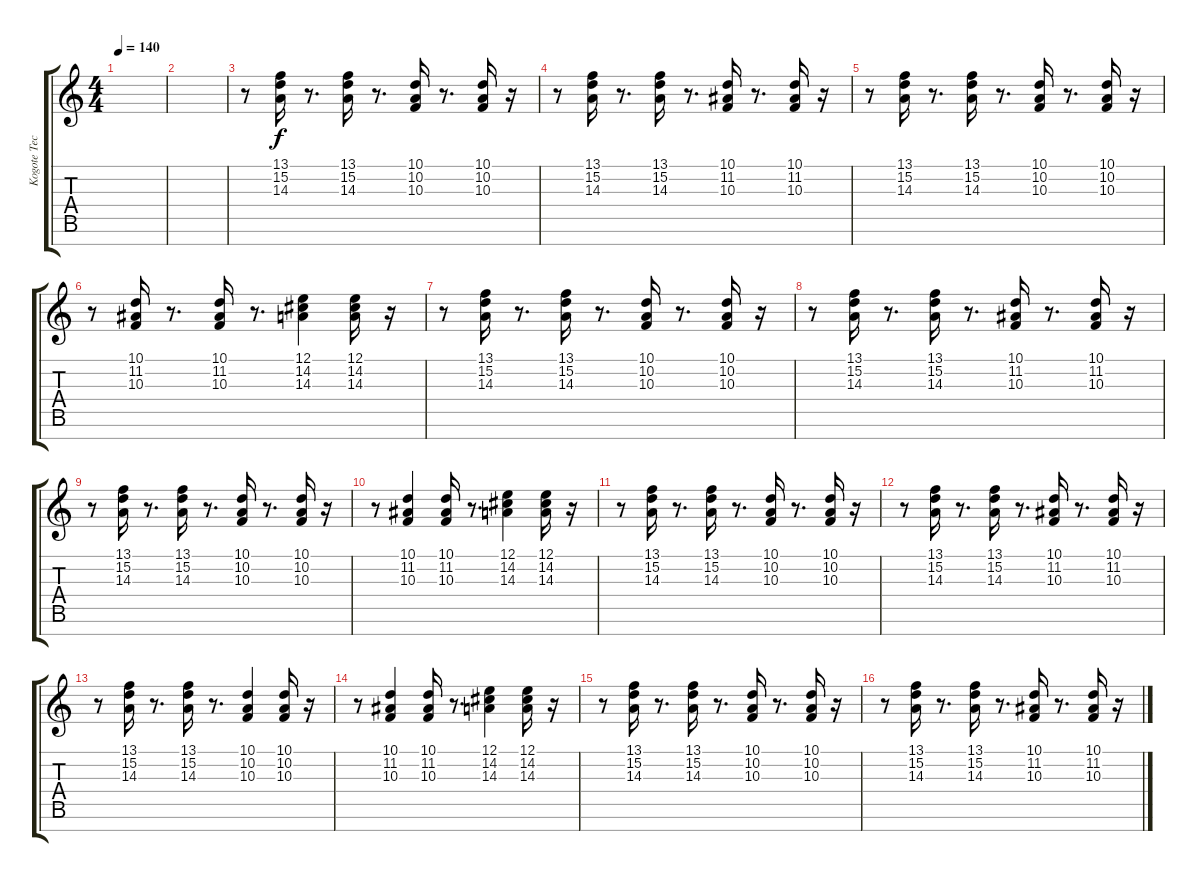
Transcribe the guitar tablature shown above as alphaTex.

\track ("Kogote Teclado" "Kogote Tec") {instrument accordion}
\staff {score tabs}
\tuning (E4 B3 G3 D3 A2 E2 B1) {hide}
\ts (4 4)
\tempo 140
\clef g2
\ks c
|
|
r.8{instrument accordion} (13.1 15.2 14.3).16 r.8{d} (13.1 15.2 14.3).16 r.8{d} (10.1 10.2 10.3).16 r.8{d} (10.1 10.2 10.3).16 r.16 |
r.8 (13.1 15.2 14.3).16 r.8{d} (13.1 15.2 14.3).16 r.8{d} (10.1 11.2 10.3).16 r.8{d} (10.1 11.2 10.3).16 r.16 |
r.8 (13.1 15.2 14.3).16 r.8{d} (13.1 15.2 14.3).16 r.8{d} (10.1 10.2 10.3).16 r.8{d} (10.1 10.2 10.3).16 r.16 |
r.8 (10.1 11.2 10.3).16 r.8{d} (10.1 11.2 10.3).16 r.8{d} (12.1 14.2 14.3).4 (12.1 14.2 14.3).16 r.16 |
r.8{instrument accordion} (13.1 15.2 14.3).16 r.8{d} (13.1 15.2 14.3).16 r.8{d} (10.1 10.2 10.3).16 r.8{d} (10.1 10.2 10.3).16 r.16 |
r.8 (13.1 15.2 14.3).16 r.8{d} (13.1 15.2 14.3).16 r.8{d} (10.1 11.2 10.3).16 r.8{d} (10.1 11.2 10.3).16 r.16 |
r.8 (13.1 15.2 14.3).16 r.8{d} (13.1 15.2 14.3).16 r.8{d} (10.1 10.2 10.3).16 r.8{d} (10.1 10.2 10.3).16 r.16 |
r.8 (10.1 11.2 10.3).4 (10.1 11.2 10.3).16 r.8{d} (12.1 14.2 14.3).4 (12.1 14.2 14.3).16 r.16 |
r.8{instrument accordion} (13.1 15.2 14.3).16 r.8{d} (13.1 15.2 14.3).16 r.8{d} (10.1 10.2 10.3).16 r.8{d} (10.1 10.2 10.3).16 r.16 |
r.8 (13.1 15.2 14.3).16 r.8{d} (13.1 15.2 14.3).16 r.8{d} (10.1 11.2 10.3).16 r.8{d} (10.1 11.2 10.3).16 r.16 |
r.8 (13.1 15.2 14.3).16 r.8{d} (13.1 15.2 14.3).16 r.8{d} (10.1 10.2 10.3).4 (10.1 10.2 10.3).16 r.16 |
r.8 (10.1 11.2 10.3).4 (10.1 11.2 10.3).16 r.8{d} (12.1 14.2 14.3).4 (12.1 14.2 14.3).16 r.16 |
r.8 (13.1 15.2 14.3).16 r.8{d} (13.1 15.2 14.3).16 r.8{d} (10.1 10.2 10.3).16 r.8{d} (10.1 10.2 10.3).16 r.16 |
r.8 (13.1 15.2 14.3).16 r.8{d} (13.1 15.2 14.3).16 r.8{d} (10.1 11.2 10.3).16 r.8{d} (10.1 11.2 10.3).16 r.16
